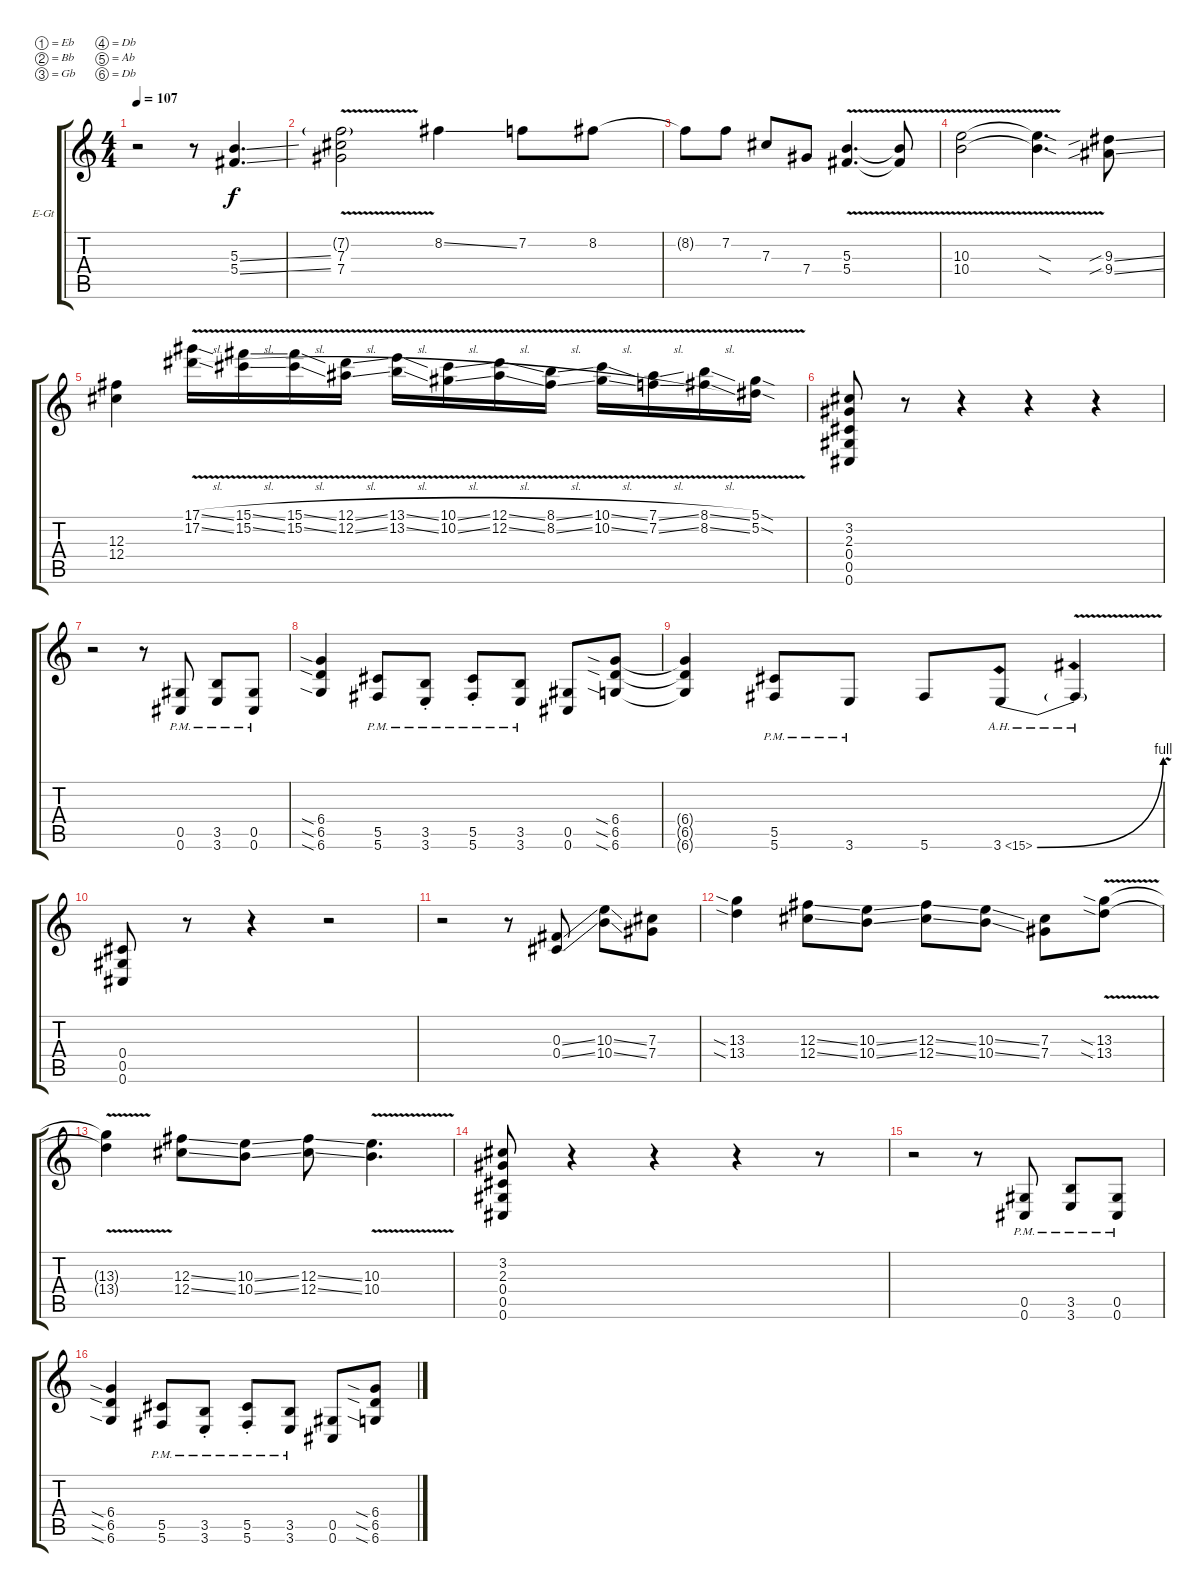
\bracketExtendMode groupsimilarinstruments
\firstSystemTrackNameOrientation horizontal
\otherSystemsTrackNameOrientation horizontal
\track ("Electric Guitar 1" "E-Gt") {instrument distortionguitar}
\staff {score tabs}
\tuning (Eb4 Bb3 Gb3 Db3 Ab2 Db2)
\ts (4 4)
\tempo 107
\clef g2
\ks c
r.2{dy f} r.8 (5.3{ss} 5.4{ss}).4{d} |
(7.2{v g} 7.3{v} 7.4{v}).2 8.2{ss}.4 7.2.8 8.2.8 |
8.2{t}.8 7.2.8 7.3.8 7.4.8 (5.3{v} 5.4{v}).4{d} (5.3{v t} 5.4{v t}).8 |
(10.3{v} 10.4{v}).2 (10.3{v sod t} 10.4{v sod t}).4{d} (9.3{sib ss} 9.4{sib ss}).8 |
(12.3 12.4).4 (17.1{v sl} 17.2{v sl}).16 (15.2{v sl} 15.1{sl}).16 (15.1{v sl} 15.2{v sl}).16 (12.2{v sl} 12.1{v sl}).16 (13.1{v sl} 13.2{v sl}).16 (10.2{v sl} 10.1{v sl}).16 (12.1{sl} 12.2{v sl}).16 (8.2{v sl} 8.1{v sl}).16 (10.1{v sl} 10.2{v sl}).16 (7.2{v sl} 7.1{v sl}).16 (8.1{v sl} 8.2{v sl}).16 (5.2{v sod} 5.1{v sod}).16 |
(0.6 0.5 0.4 2.3 3.2).8 r.8 r.4 r.4 r.4 |
r.2 r.8 (0.5{pm} 0.6{pm}).8 (3.5{pm} 3.6{pm}).8 (0.5{pm} 0.6{pm}).8 |
(6.4{sia} 6.5{sia} 6.6{sia}).4 (5.5{pm} 5.6{pm}).8 (3.5{pm st} 3.6{pm}).8 (5.5{pm st} 5.6{pm}).8 (3.5{pm} 3.6{pm}).8 (0.6 0.5).8 (6.4{sia} 6.5{sia} 6.6{sia}).8 |
(6.4{t} 6.5{t} 6.6{t}).4 (5.5{pm} 5.6{pm}).8 3.6{pm}.8 5.6.8 3.6{be (bend 0 0 60 4) ah 12}.8 3.6{ah 12 v t}.4 |
(0.4 0.5 0.6).8 r.8 r.4 r.2 |
r.2 r.8 (0.3{ss} 0.4{ss}).8 (10.3{ss} 10.4{ss}).8 (7.3 7.4).8 |
(13.3{sia} 13.4{sia}).4 (12.3{ss} 12.4{ss}).8 (10.3{ss} 10.4{ss}).8 (12.3{ss} 12.4{ss}).8 (10.3{ss} 10.4{ss}).8 (7.3 7.4).8 (13.3{v sia} 13.4{v sia}).8 |
(13.3{v t} 13.4{v t}).4 (12.3{ss} 12.4{ss}).8 (10.3{ss} 10.4{ss}).8 (12.3{ss} 12.4{ss}).8 (10.3{v} 10.4{v}).4{d} |
(0.4 2.3 3.2 0.6 0.5).8 r.4 r.4 r.4 r.8 |
r.2 r.8 (0.5{pm} 0.6{pm}).8 (3.5{pm} 3.6{pm}).8 (0.5{pm} 0.6{pm}).8 |
(6.4{sia} 6.5{sia} 6.6{sia}).4 (5.5{pm} 5.6{pm}).8 (3.5{pm st} 3.6{pm}).8 (5.5{pm st} 5.6{pm}).8 (3.5{pm} 3.6{pm}).8 (0.6 0.5).8 (6.4{sia} 6.5{sia} 6.6{sia}).8
